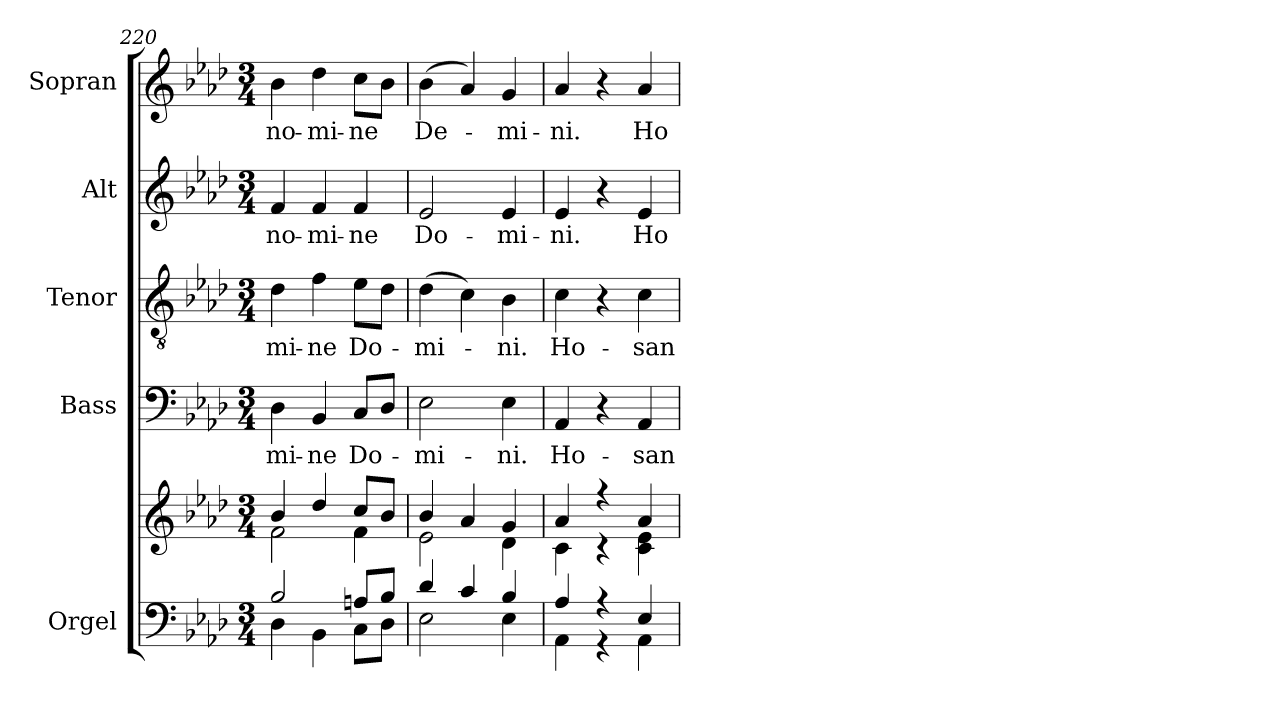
**kern	**kern	**kern	**text	**kern	**text	**kern	**text	**kern	**text
*part5	*part5	*part4	*part4	*part3	*part3	*part2	*part2	*part1	*part1
*staff6	*staff5	*staff4	*staff4	*staff3	*staff3	*staff2	*staff2	*staff1	*staff1
*I"Orgel	*	*I"Bass	*	*I"Tenor	*	*I"Alt	*	*I"Sopran	*
*I'Org.	*	*I'B.	*	*I'T.	*	*I'A.	*	*I'S.	*
*clefF4	*clefG2	*clefF4	*	*clefGv2	*	*clefG2	*	*clefG2	*
*k[b-e-a-d-]	*k[b-e-a-d-]	*k[b-e-a-d-]	*	*k[b-e-a-d-]	*	*k[b-e-a-d-]	*	*k[b-e-a-d-]	*
*A-:	*A-:	*A-:	*	*A-:	*	*A-:	*	*A-:	*
*M3/4	*M3/4	*M3/4	*	*M3/4	*	*M3/4	*	*M3/4	*
=220	=220	=220	=220	=220	=220	=220	=220	=220	=220
*^	*^	*	*	*	*	*	*	*	*
!	!	!	!	!	!LO:LY:b	!	!LO:LY:b	!	!LO:LY:b	!	!LO:LY:b
2B-/	4D-\	4b-/	2f\	4D-\	-mi-	4d-\	-mi-	4f/	no-	4b-\	no-
!	!	!	!	!	!LO:LY:b	!	!LO:LY:b	!	!LO:LY:b	!	!LO:LY:b
.	4BB-\	4dd-/	.	4BB-/	-ne	4f\	-ne	4f/	-mi-	4dd-\	-mi-
!	!	!	!	!	!LO:LY:b	!	!LO:LY:b	!	!LO:LY:b	!	!LO:LY:b
8An/L	8C\L	8cc/L	4f\	8C/L	Do-	8e-\L	Do-	4f/	-ne	8cc\L	-ne
8B-/J	8D-\J	8b-/J	.	8D-/J	.	8d-\J	.	.	.	8b-\J	.
=221	=221	=221	=221	=221	=221	=221	=221	=221	=221	=221	=221
!	!	!	!	!	!LO:LY:b	!	!LO:LY:b	!	!LO:LY:b	!	!LO:LY:b
4d-/	2E-\	4b-/	2e-\	2E-\	-mi-	(>4d-\	-mi-	2e-/	Do-	(>4b-\	De-
4c/	.	4a-/	.	.	.	4c\)	.	.	.	4a-/)	.
!	!	!	!	!	!LO:LY:b	!	!LO:LY:b	!	!LO:LY:b	!	!LO:LY:b
4B-/	4E-\	4g/	4d-\	4E-\	-ni.	4B-\	-ni.	4e-/	-mi-	4g/	-mi-
=222	=222	=222	=222	=222	=222	=222	=222	=222	=222	=222	=222
!	!	!	!	!	!LO:LY:b	!	!LO:LY:b	!	!LO:LY:b	!	!LO:LY:b
4A-/	4AA-\	4a-/	4c\	4AA-/	Ho-	4c\	Ho-	4e-/	-ni.	4a-/	-ni.
4r	4r	4r	4r	4r	.	4r	.	4r	.	4r	.
!	!	!	!	!	!LO:LY:b	!	!LO:LY:b	!	!LO:LY:b	!	!LO:LY:b
4E-/	4AA-\	4a-/	4c\ 4e-\	4AA-/	-san-	4c\	-san-	4e-/	Ho-	4a-/	Ho-
*v	*v	*	*	*	*	*	*	*	*	*	*
*	*v	*v	*	*	*	*	*	*	*	*
=	=	=	=	=	=	=	=	=	=
*-	*-	*-	*-	*-	*-	*-	*-	*-	*-
